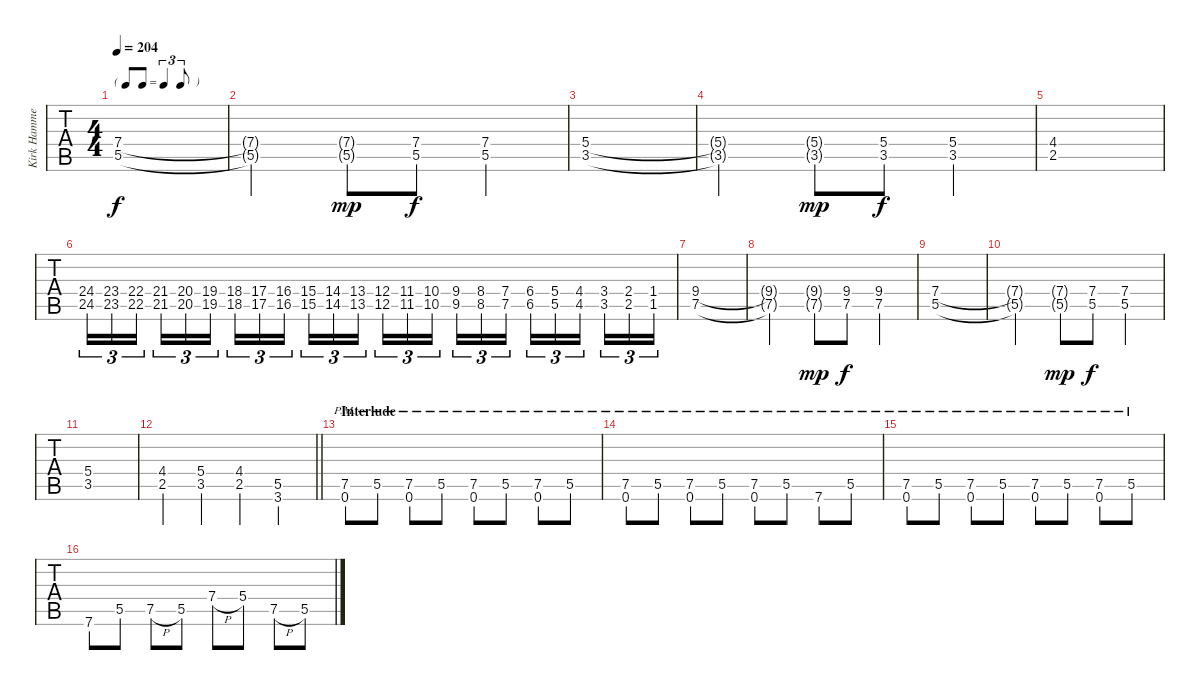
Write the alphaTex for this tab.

\track ("Kirk Hammett" "Kirk Hamme") {instrument distortionguitar}
\staff {tabs}
\tuning (E4 B3 G3 D3 A2 E2) {hide}
\ts (4 4)
\tf triplet8th
\tempo 204
\clef g2
\ks c
(7.4 5.5).1{dy f} |
(7.4{t} 5.5{t}).2 (7.4{g} 5.5{g}).8{dy mp} (7.4 5.5).8{dy f} (7.4 5.5).4 |
(5.4 3.5).1 |
(5.4{t} 3.5{t}).2 (5.4{g} 3.5{g}).8{dy mp} (5.4 3.5).8{dy f} (5.4 3.5).4 |
(4.4 2.5).1 |
(24.4 24.5).16{tu (3 2)} (23.4 23.5).16{tu (3 2)} (22.4 22.5).16{tu (3 2) beam splitsecondary} (21.4 21.5).16{tu (3 2)} (20.4 20.5).16{tu (3 2)} (19.4 19.5).16{tu (3 2)} (18.4 18.5).16{tu (3 2)} (17.4 17.5).16{tu (3 2)} (16.4 16.5).16{tu (3 2) beam splitsecondary} (15.4 15.5).16{tu (3 2)} (14.4 14.5).16{tu (3 2)} (13.4 13.5).16{tu (3 2)} (12.4 12.5).16{tu (3 2)} (11.4 11.5).16{tu (3 2)} (10.4 10.5).16{tu (3 2) beam splitsecondary} (9.4 9.5).16{tu (3 2)} (8.4 8.5).16{tu (3 2)} (7.4 7.5).16{tu (3 2)} (6.4 6.5).16{tu (3 2)} (5.4 5.5).16{tu (3 2)} (4.4 4.5).16{tu (3 2) beam splitsecondary} (3.4 3.5).16{tu (3 2)} (2.4 2.5).16{tu (3 2)} (1.4 1.5).16{tu (3 2)} |
(9.4 7.5).1 |
(9.4{t} 7.5{t}).2 (9.4{g} 7.5{g}).8{dy mp} (9.4 7.5).8{dy f} (9.4 7.5).4 |
(7.4 5.5).1 |
(7.4{t} 5.5{t}).2 (7.4{g} 5.5{g}).8{dy mp} (7.4 5.5).8{dy f} (7.4 5.5).4 |
(5.4 3.5).1 |
\barLineRight lightlight
(4.4 2.5).4 (5.4 3.5).4 (4.4 2.5).4 (5.5 3.6).4 |
\section ("" "Interlude")
(7.5{pm} 0.6{pm}).8 5.5{pm}.8 (7.5{pm} 0.6{pm}).8 5.5{pm}.8 (7.5{pm} 0.6{pm}).8 5.5{pm}.8 (7.5{pm} 0.6{pm}).8 5.5{pm}.8 |
(7.5{pm} 0.6{pm}).8 5.5{pm}.8 (7.5{pm} 0.6{pm}).8 5.5{pm}.8 (7.5{pm} 0.6{pm}).8 5.5{pm}.8 7.6{pm}.8 5.5{pm}.8 |
(7.5{pm} 0.6{pm}).8 5.5{pm}.8 (7.5{pm} 0.6{pm}).8 5.5{pm}.8 (7.5{pm} 0.6{pm}).8 5.5{pm}.8 (7.5{pm} 0.6{pm}).8 5.5{pm}.8 |
7.6.8 5.5.8 7.5{h}.8 5.5.8 7.4{h}.8 5.4.8 7.5{h}.8 5.5.8
